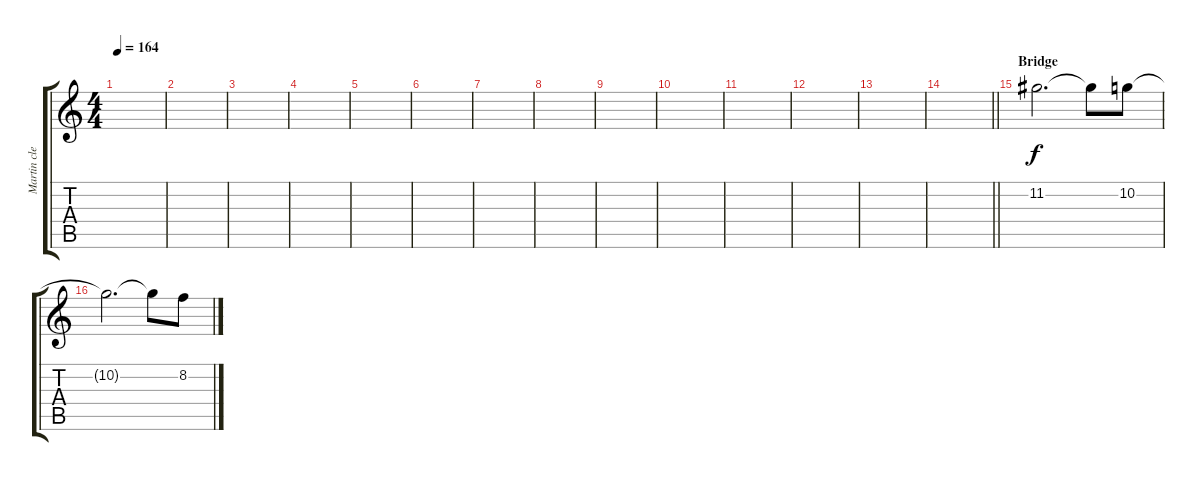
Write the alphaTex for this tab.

\track ("Martin clean" "Martin cle") {instrument acousticguitarsteel}
\staff {score tabs}
\tuning (D4 A3 F3 C3 G2 C2) {hide}
\ts (4 4)
\tempo 164
\clef g2
\ks c
|
|
|
|
|
|
|
|
|
|
|
|
|
\barLineRight lightlight
|
\section ("" "Bridge")
11.2.2{d} 11.2{t}.8 10.2.8 |
10.2{t}.2{d} 10.2{t}.8 8.2.8
